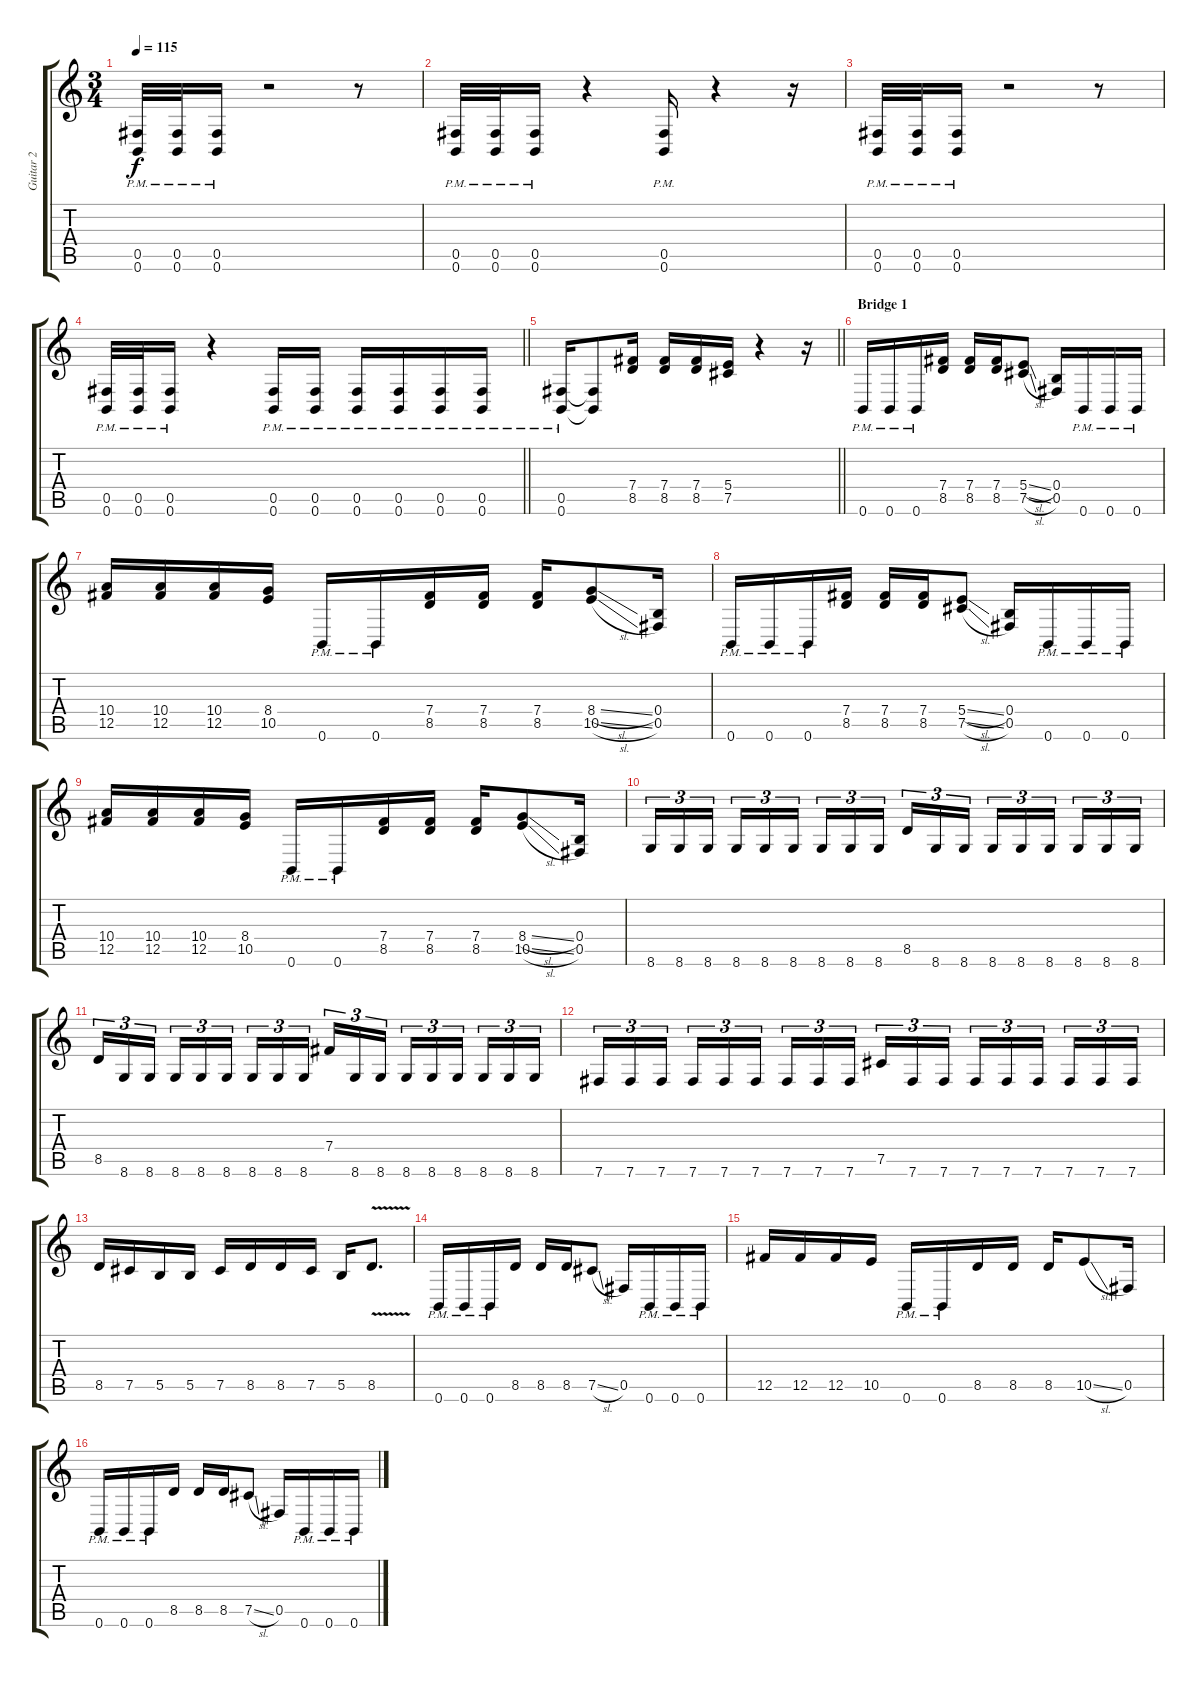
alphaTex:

\track ("Guitar 2" "Guitar 2") {instrument distortionguitar}
\staff {score tabs}
\tuning (Db4 Ab3 E3 B2 Gb2 B1) {hide}
\ts (3 4)
\tempo 115
\clef g2
\ks c
(0.5{pm} 0.6{pm}).32{dy f} (0.5{pm} 0.6{pm}).32 (0.5{pm} 0.6{pm}).16 r.2 r.8 |
(0.5{pm} 0.6{pm}).32 (0.5{pm} 0.6{pm}).32 (0.5{pm} 0.6{pm}).16 r.4 (0.5{pm} 0.6{pm}).16 r.4 r.16 |
(0.5{pm} 0.6{pm}).32 (0.5{pm} 0.6{pm}).32 (0.5{pm} 0.6{pm}).16 r.2 r.8 |
\barLineRight lightlight
(0.5{pm} 0.6{pm}).32 (0.5{pm} 0.6{pm}).32 (0.5{pm} 0.6{pm}).16 r.4 (0.5{pm} 0.6{pm}).16 (0.5{pm} 0.6{pm}).16 (0.5{pm} 0.6{pm}).16 (0.5{pm} 0.6{pm}).16 (0.5{pm} 0.6{pm}).16 (0.5{pm} 0.6{pm}).16 |
\barLineRight lightlight
(0.5{pm} 0.6{pm}).16 (0.5{t} 0.6{t}).8 (7.4 8.5).16 (7.4 8.5).16 (7.4 8.5).16 (5.4 7.5).16 r.4 r.16 |
\section ("" "Bridge 1")
0.6{pm}.16 0.6{pm}.16 0.6{pm}.16 (7.4 8.5).16 (7.4 8.5).16 (7.4 8.5).16 (5.4{sl} 7.5{sl}).8 (0.4 0.5).16 0.6{pm}.16 0.6{pm}.16 0.6{pm}.16 |
(10.4 12.5).16 (10.4 12.5).16 (10.4 12.5).16 (8.4 10.5).16 0.6{pm}.16 0.6{pm}.16 (7.4 8.5).16 (7.4 8.5).16 (7.4 8.5).16 (8.4{sl} 10.5{sl}).8 (0.4 0.5).16 |
0.6{pm}.16 0.6{pm}.16 0.6{pm}.16 (7.4 8.5).16 (7.4 8.5).16 (7.4 8.5).16 (5.4{sl} 7.5{sl}).8 (0.4 0.5).16 0.6{pm}.16 0.6{pm}.16 0.6{pm}.16 |
(10.4 12.5).16 (10.4 12.5).16 (10.4 12.5).16 (8.4 10.5).16 0.6{pm}.16 0.6{pm}.16 (7.4 8.5).16 (7.4 8.5).16 (7.4 8.5).16 (8.4{sl} 10.5{sl}).8 (0.4 0.5).16 |
8.6.16{tu (3 2)} 8.6.16{tu (3 2)} 8.6.16{tu (3 2) beam splitsecondary} 8.6.16{tu (3 2)} 8.6.16{tu (3 2)} 8.6.16{tu (3 2)} 8.6.16{tu (3 2)} 8.6.16{tu (3 2)} 8.6.16{tu (3 2) beam splitsecondary} 8.5.16{tu (3 2)} 8.6.16{tu (3 2)} 8.6.16{tu (3 2)} 8.6.16{tu (3 2)} 8.6.16{tu (3 2)} 8.6.16{tu (3 2) beam splitsecondary} 8.6.16{tu (3 2)} 8.6.16{tu (3 2)} 8.6.16{tu (3 2)} |
8.5.16{tu (3 2)} 8.6.16{tu (3 2)} 8.6.16{tu (3 2) beam splitsecondary} 8.6.16{tu (3 2)} 8.6.16{tu (3 2)} 8.6.16{tu (3 2)} 8.6.16{tu (3 2)} 8.6.16{tu (3 2)} 8.6.16{tu (3 2) beam splitsecondary} 7.4.16{tu (3 2)} 8.6.16{tu (3 2)} 8.6.16{tu (3 2)} 8.6.16{tu (3 2)} 8.6.16{tu (3 2)} 8.6.16{tu (3 2) beam splitsecondary} 8.6.16{tu (3 2)} 8.6.16{tu (3 2)} 8.6.16{tu (3 2)} |
7.6.16{tu (3 2)} 7.6.16{tu (3 2)} 7.6.16{tu (3 2) beam splitsecondary} 7.6.16{tu (3 2)} 7.6.16{tu (3 2)} 7.6.16{tu (3 2)} 7.6.16{tu (3 2)} 7.6.16{tu (3 2)} 7.6.16{tu (3 2) beam splitsecondary} 7.5.16{tu (3 2)} 7.6.16{tu (3 2)} 7.6.16{tu (3 2)} 7.6.16{tu (3 2)} 7.6.16{tu (3 2)} 7.6.16{tu (3 2) beam splitsecondary} 7.6.16{tu (3 2)} 7.6.16{tu (3 2)} 7.6.16{tu (3 2)} |
8.5.16 7.5.16 5.5.16 5.5.16 7.5.16 8.5.16 8.5.16 7.5.16 5.5.16 8.5{v}.8{d} |
0.6{pm}.16 0.6{pm}.16 0.6{pm}.16 8.5.16 8.5.16 8.5.16 7.5{sl}.8 0.5.16 0.6{pm}.16 0.6{pm}.16 0.6{pm}.16 |
12.5.16 12.5.16 12.5.16 10.5.16 0.6{pm}.16 0.6{pm}.16 8.5.16 8.5.16 8.5.16 10.5{sl}.8 0.5.16 |
0.6{pm}.16 0.6{pm}.16 0.6{pm}.16 8.5.16 8.5.16 8.5.16 7.5{sl}.8 0.5.16 0.6{pm}.16 0.6{pm}.16 0.6{pm}.16
